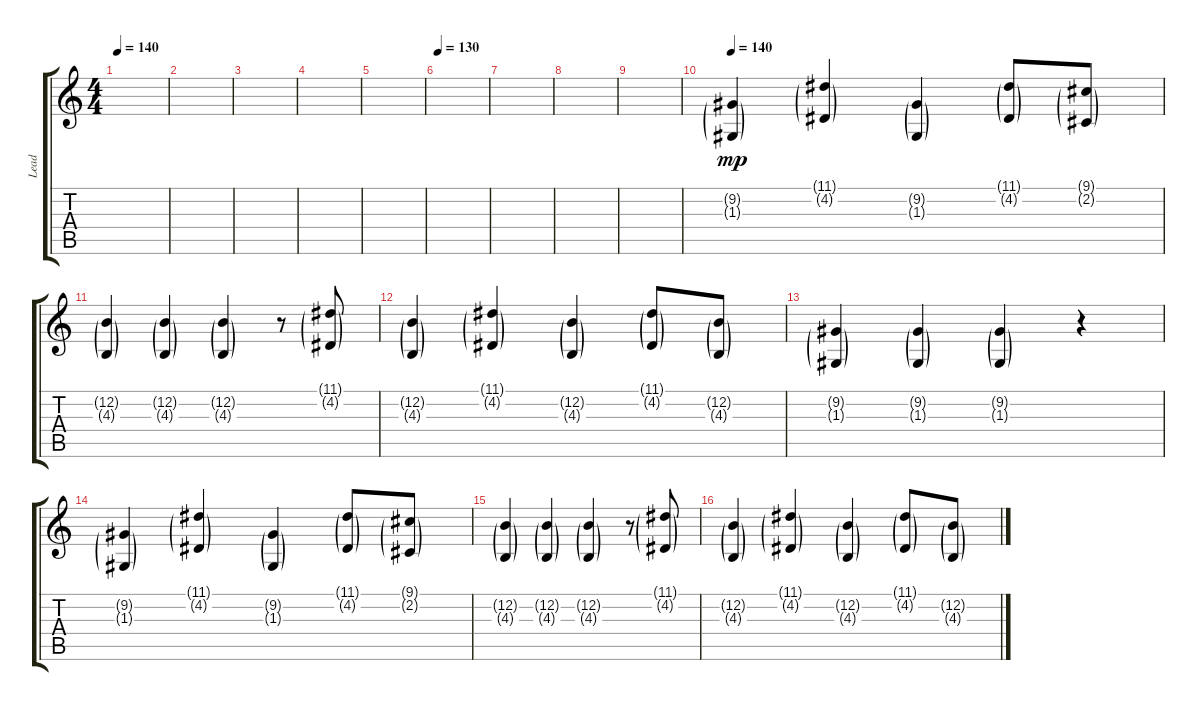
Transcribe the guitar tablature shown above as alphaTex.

\track ("Lead" "Lead") {instrument lead2sawtooth}
\staff {score tabs}
\tuning (E4 B3 G3 D3 A2 E2) {hide}
\ts (4 4)
\tempo 140
\clef g2
\ks c
|
|
|
|
|
\tempo 130
|
|
|
|
\tempo 140
(9.2{g} 1.3{g}).4{dy mp} (11.1{g} 4.2{g}).4 (9.2{g} 1.3{g}).4 (11.1{g} 4.2{g}).8 (9.1{g} 2.2{g}).8 |
(12.2{g} 4.3{g}).4 (12.2{g} 4.3{g}).4 (12.2{g} 4.3{g}).4 r.8 (11.1{g} 4.2{g}).8 |
(12.2{g} 4.3{g}).4 (11.1{g} 4.2{g}).4 (12.2{g} 4.3{g}).4 (11.1{g} 4.2{g}).8 (12.2{g} 4.3{g}).8 |
(9.2{g} 1.3{g}).4 (9.2{g} 1.3{g}).4 (9.2{g} 1.3{g}).4 r.4 |
(9.2{g} 1.3{g}).4 (11.1{g} 4.2{g}).4 (9.2{g} 1.3{g}).4 (11.1{g} 4.2{g}).8 (9.1{g} 2.2{g}).8 |
(12.2{g} 4.3{g}).4 (12.2{g} 4.3{g}).4 (12.2{g} 4.3{g}).4 r.8 (11.1{g} 4.2{g}).8 |
(12.2{g} 4.3{g}).4 (11.1{g} 4.2{g}).4 (12.2{g} 4.3{g}).4 (11.1{g} 4.2{g}).8 (12.2{g} 4.3{g}).8
